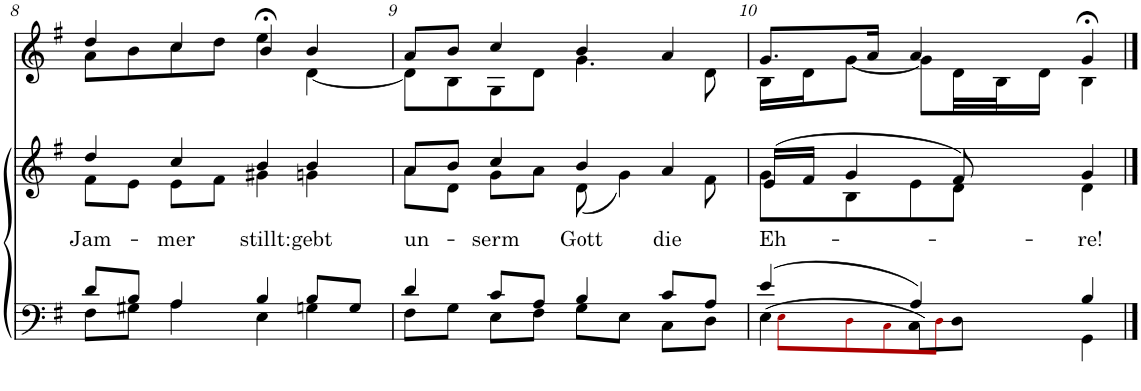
**kern	**kern	**text	**kern
*part3	*part2	*part2	*part1
*staff3	*staff2	*staff2	*staff1
*I"Tenor/Bass	*I"Soprano/Alto	*	*I"Horn in F
*	*	*	*I'Hn
!!LO:PB:g=z
*clefF4	*clefG2	*	*clefG2
*	*	*	*ITrd4c7
*k[f#]	*k[f#]	*	*k[f#]
*M4/4	*M4/4	*	*M4/4
*met(c)	*met(c)	*	*met(c)
=8	=8	=8	=8
*^	*	*	*
!	!	!	!LO:LY:b	!
*	*	*^	*	*^
8d/L	8F#\L	4dd/	8f#\L	Jam-	4dd/	8a\L
8B/J	8G#X\J	.	8e\J	.	.	8b\
!	!	!	!	!LO:LY:b	!	!
4A/	4A\	4cc/	8e\L	-mer	4cc/	8cc\
.	.	.	8f#\J	.	.	8dd\J
!	!	!	!	!LO:LY:b	!	!
4B/	4E\	4b/	4g#X\	stillt:	4b;<,/	4ee\
!	!	!	!	!LO:LY:b	!	!
8B/L	4Gn\	4b/	4gn\	gebt	4b/	[4d\
8G/J	.	.	.	.	.	.
=9	=9	=9	=9	=9	=9	=9
!	!	!	!	!LO:LY:b	!	!
4d/	8F#\L	8a/L	8a\L	un-	8a/L	8d\L]
.	8G\J	8b/J	8d\J	.	8b/J	8B\
!	!	!	!	!LO:LY:b	!	!
8c/L	8E\L	4cc/	8g\L	-serm	4cc/	8G\
8A/J	8F#\J	.	8a\J	.	.	8d\J
!	!	!	!	!LO:LY:b	!	!
4B/	8G\L	4b/	(8d\	Gott	4b/	4.g\
.	8E\J	.	4g\)	.	.	.
!	!	!	!	!LO:LY:b	!	!
8c/L	8C\L	4a/	.	die	4a/	.
8A/J	8D\J	.	8f#\	.	.	8d\
=10	=10	=10	=10	=10	=10	=10
*	*^	*	*	*	*	*
!	!	!	!	!	!LO:LY:b	!	!
(4e/	(>4E\	8Ei\L	(16e/LL	8g\L	Eh-	8.g/L	16B\LL
.	.	.	16f#/JJ	.	.	.	16d\J
.	.	8Di\	4g/	8B\	.	.	[8g\J
.	.	.	.	.	.	16a/Jk	.
4A/)	8C\L)	8Ci\	.	8e\	.	4a/	8g\L]
.	8D\J	8Di\J	8f#/)	8d\J	.	.	32d\LL
.	.	.	.	.	.	.	32B\J
.	.	.	.	.	.	.	16d\JJ
!	!	!	!	!	!LO:LY:b	!	!
4B/	4GG\	4ryy	4g/	4d\	-re!	4g;</	4B\
*v	*v	*v	*	*	*	*v	*v
*	*v	*v	*	*
==	==	==	==
*-	*-	*-	*-
